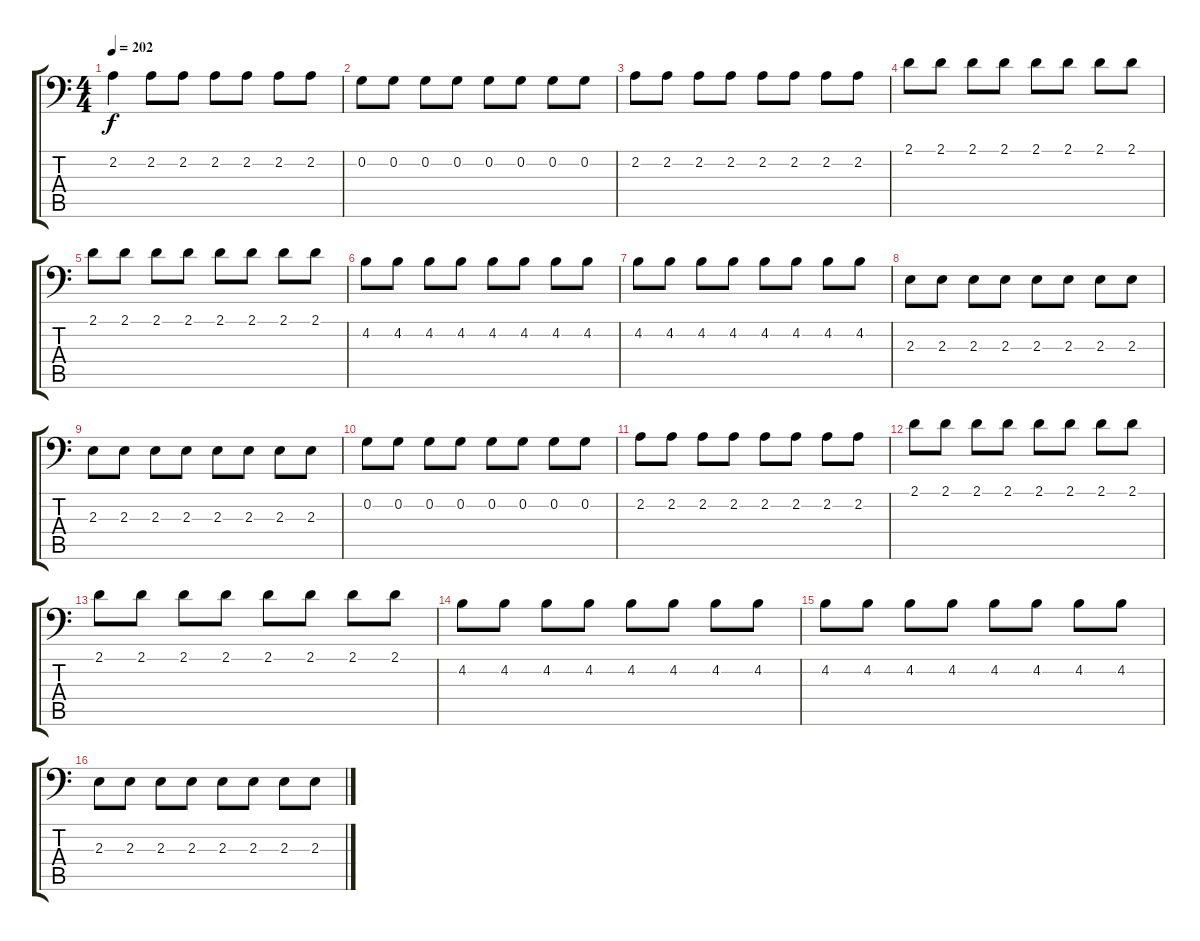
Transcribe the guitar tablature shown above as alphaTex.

\track "" {instrument electricbassfinger}
\staff {score tabs}
\tuning (C3 G2 D2 A1 E1 B0) {hide}
\ts (4 4)
\tempo 202
\clef f4
\ks c
2.2.4{dy f} 2.2.8 2.2.8 2.2.8 2.2.8 2.2.8 2.2.8 |
0.2.8 0.2.8 0.2.8 0.2.8 0.2.8 0.2.8 0.2.8 0.2.8 |
2.2.8 2.2.8 2.2.8 2.2.8 2.2.8 2.2.8 2.2.8 2.2.8 |
2.1.8 2.1.8 2.1.8 2.1.8 2.1.8 2.1.8 2.1.8 2.1.8 |
2.1.8 2.1.8 2.1.8 2.1.8 2.1.8 2.1.8 2.1.8 2.1.8 |
4.2.8 4.2.8 4.2.8 4.2.8 4.2.8 4.2.8 4.2.8 4.2.8 |
4.2.8 4.2.8 4.2.8 4.2.8 4.2.8 4.2.8 4.2.8 4.2.8 |
2.3.8 2.3.8 2.3.8 2.3.8 2.3.8 2.3.8 2.3.8 2.3.8 |
2.3.8 2.3.8 2.3.8 2.3.8 2.3.8 2.3.8 2.3.8 2.3.8 |
0.2.8 0.2.8 0.2.8 0.2.8 0.2.8 0.2.8 0.2.8 0.2.8 |
2.2.8 2.2.8 2.2.8 2.2.8 2.2.8 2.2.8 2.2.8 2.2.8 |
2.1.8 2.1.8 2.1.8 2.1.8 2.1.8 2.1.8 2.1.8 2.1.8 |
2.1.8 2.1.8 2.1.8 2.1.8 2.1.8 2.1.8 2.1.8 2.1.8 |
4.2.8 4.2.8 4.2.8 4.2.8 4.2.8 4.2.8 4.2.8 4.2.8 |
4.2.8 4.2.8 4.2.8 4.2.8 4.2.8 4.2.8 4.2.8 4.2.8 |
2.3.8 2.3.8 2.3.8 2.3.8 2.3.8 2.3.8 2.3.8 2.3.8
